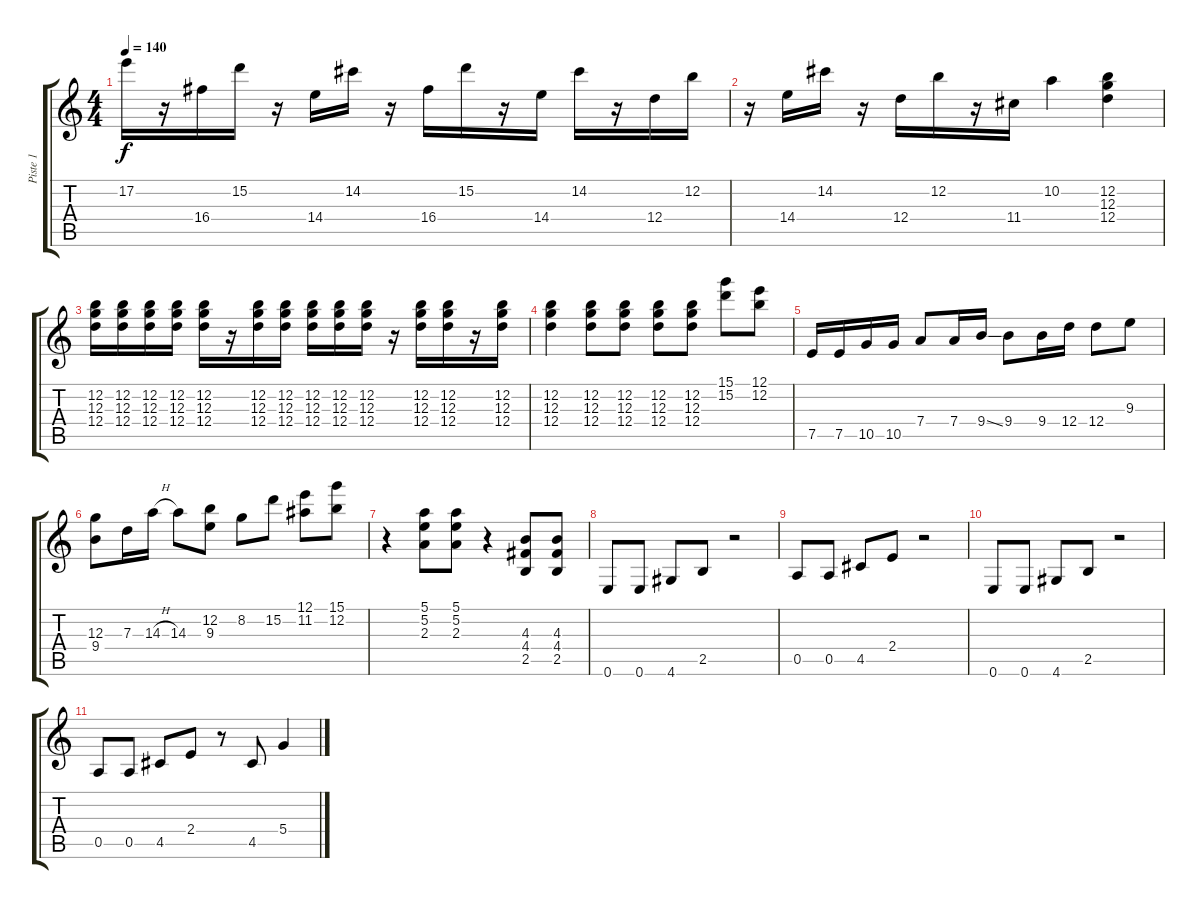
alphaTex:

\track ("Piste 1" "Piste 1") {instrument distortionguitar}
\staff {score tabs}
\tuning (E4 B3 G3 D3 A2 E2) {hide}
\ts (4 4)
\tempo 140
\clef g2
\ks c
17.2.16{dy f} r.16 16.4.16 15.2.16 r.16 14.4.16 14.2.16 r.16 16.4.16 15.2.16 r.16 14.4.16 14.2.16 r.16 12.4.16 12.2.16 |
r.16 14.4.16 14.2.16 r.16 12.4.16 12.2.16 r.16 11.4.16 10.2.4 (12.2 12.3 12.4).4 |
(12.2 12.3 12.4).16 (12.2 12.3 12.4).16 (12.2 12.3 12.4).16 (12.2 12.3 12.4).16 (12.2 12.3 12.4).16 r.16 (12.2 12.3 12.4).16 (12.2 12.3 12.4).16 (12.2 12.3 12.4).16 (12.2 12.3 12.4).16 (12.2 12.3 12.4).16 r.16 (12.2 12.3 12.4).16 (12.2 12.3 12.4).16 r.16 (12.2 12.3 12.4).16 |
(12.2 12.3 12.4).4 (12.2 12.3 12.4).8 (12.2 12.3 12.4).8 (12.2 12.3 12.4).8 (12.2 12.3 12.4).8 (15.1 15.2).8 (12.1 12.2).8 |
7.5.16 7.5.16 10.5.16 10.5.16 7.4.8 7.4.16 9.4{ss}.16 9.4.8 9.4.16 12.4.16 12.4.8 9.3.8 |
(12.3 9.4).8 7.3.16 14.3{h}.16 14.3.8 (12.2 9.3).8 8.2.8 15.2.8 (12.1 11.2).8 (15.1 12.2).8 |
r.4 (5.1 5.2 2.3).8 (5.1 5.2 2.3).8 r.4 (4.3 4.4 2.5).8 (4.3 4.4 2.5).8 |
0.6.8 0.6.8 4.6.8 2.5.8 r.2 |
0.5.8 0.5.8 4.5.8 2.4.8 r.2 |
0.6.8 0.6.8 4.6.8 2.5.8 r.2 |
0.5.8 0.5.8 4.5.8 2.4.8 r.8 4.5.8 5.4.4
